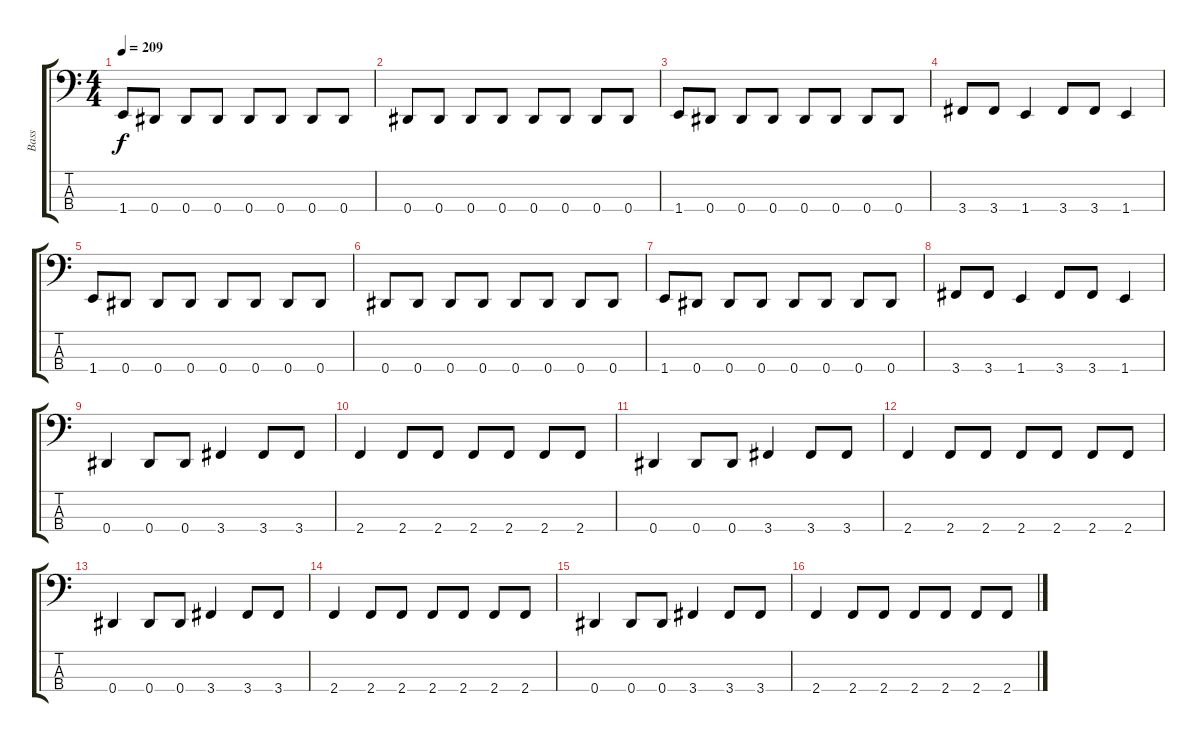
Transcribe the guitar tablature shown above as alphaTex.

\track ("Bass" "Bass") {instrument electricbassfinger}
\staff {score tabs}
\tuning (Gb2 Db2 Ab1 Eb1) {hide}
\ts (4 4)
\tempo 209
\clef f4
\ks c
1.4.8{dy f} 0.4.8 0.4.8 0.4.8 0.4.8 0.4.8 0.4.8 0.4.8 |
0.4.8 0.4.8 0.4.8 0.4.8 0.4.8 0.4.8 0.4.8 0.4.8 |
1.4.8 0.4.8 0.4.8 0.4.8 0.4.8 0.4.8 0.4.8 0.4.8 |
3.4.8 3.4.8 1.4.4 3.4.8 3.4.8 1.4.4 |
1.4.8 0.4.8 0.4.8 0.4.8 0.4.8 0.4.8 0.4.8 0.4.8 |
0.4.8 0.4.8 0.4.8 0.4.8 0.4.8 0.4.8 0.4.8 0.4.8 |
1.4.8 0.4.8 0.4.8 0.4.8 0.4.8 0.4.8 0.4.8 0.4.8 |
3.4.8 3.4.8 1.4.4 3.4.8 3.4.8 1.4.4 |
0.4.4 0.4.8 0.4.8 3.4.4 3.4.8 3.4.8 |
2.4.4 2.4.8 2.4.8 2.4.8 2.4.8 2.4.8 2.4.8 |
0.4.4 0.4.8 0.4.8 3.4.4 3.4.8 3.4.8 |
2.4.4 2.4.8 2.4.8 2.4.8 2.4.8 2.4.8 2.4.8 |
0.4.4 0.4.8 0.4.8 3.4.4 3.4.8 3.4.8 |
2.4.4 2.4.8 2.4.8 2.4.8 2.4.8 2.4.8 2.4.8 |
0.4.4 0.4.8 0.4.8 3.4.4 3.4.8 3.4.8 |
2.4.4 2.4.8 2.4.8 2.4.8 2.4.8 2.4.8 2.4.8
